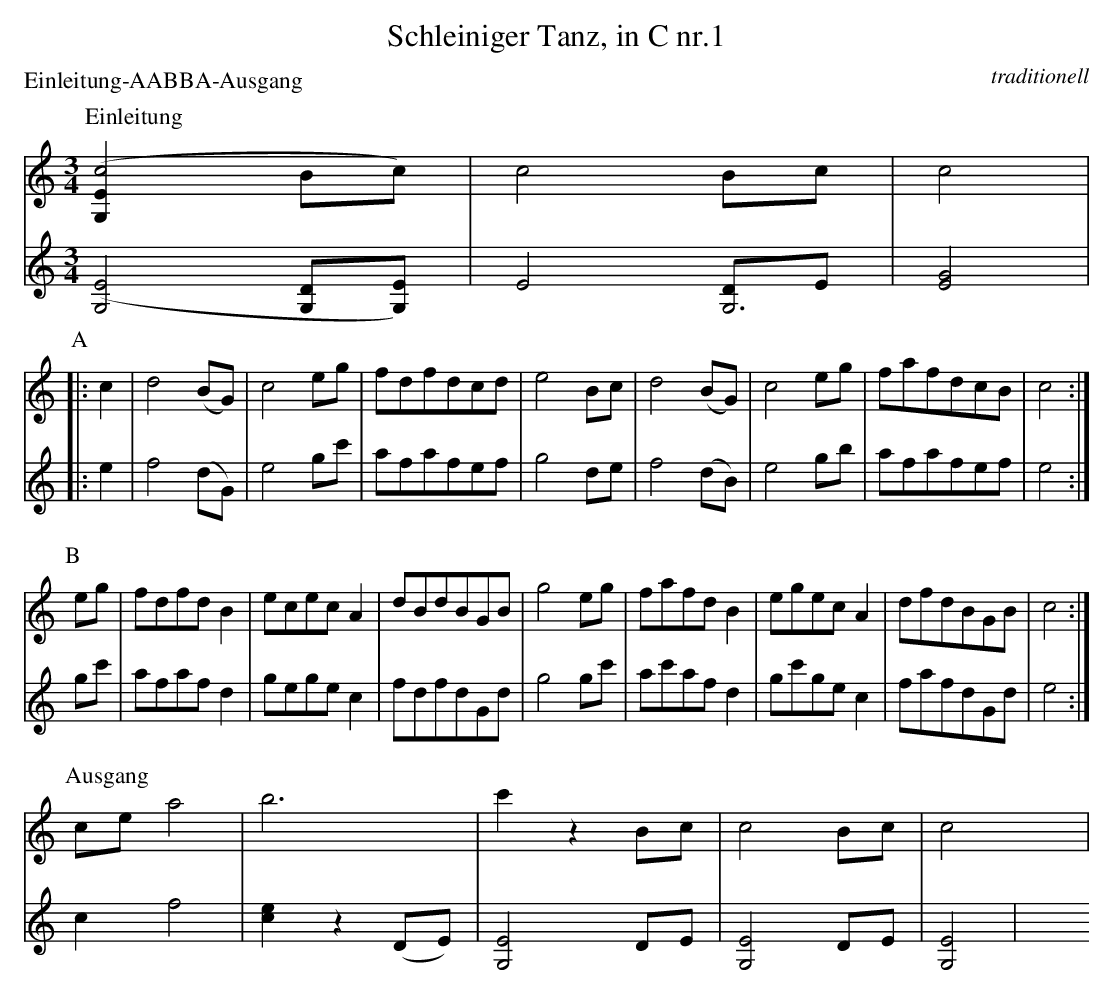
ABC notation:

X:1
T:Schleiniger Tanz, in C nr.1
C:traditionell
P:Einleitung-AABBA-Ausgang
M:3/4
L:1/8
K:C
V:1
P:Einleitung
[(c4E2G,2]Bc) | c4Bc | c4 |
V:2
[(E4G,4][DG,][EG,)] | E4[DG,6]E | [E4G4] |
V:1
P:A
|: c2 |\
d4(BG) | c4eg | fdfdcd | e4Bc |\
d4(BG) | c4eg | fafdcB | c4 :|
V:2
|: e2 |\
f4(dG) | e4gc' | afafef | g4de |\
f4(dB) | e4gb | afafef | e4 :|
V:1
P:B
eg |\
fdfdB2 | ececA2 | dBdBGB | g4eg |\
fafdB2 | egecA2 | dfdBGB | c4 :|
V:2
gc' |\
afafd2 | gegec2 | fdfdGd | g4gc' |\
ac'afd2 | gc'gec2 | fafdGd | e4 :|
V:1
P:Ausgang
cea4 | b6 | c'2z2Bc | c4Bc |\
c4x2 |
V:2
c2f4 | [c2e2]z2(DE) | [E4G,4]DE | [E4G,4]DE |\
[E4G,4] |
